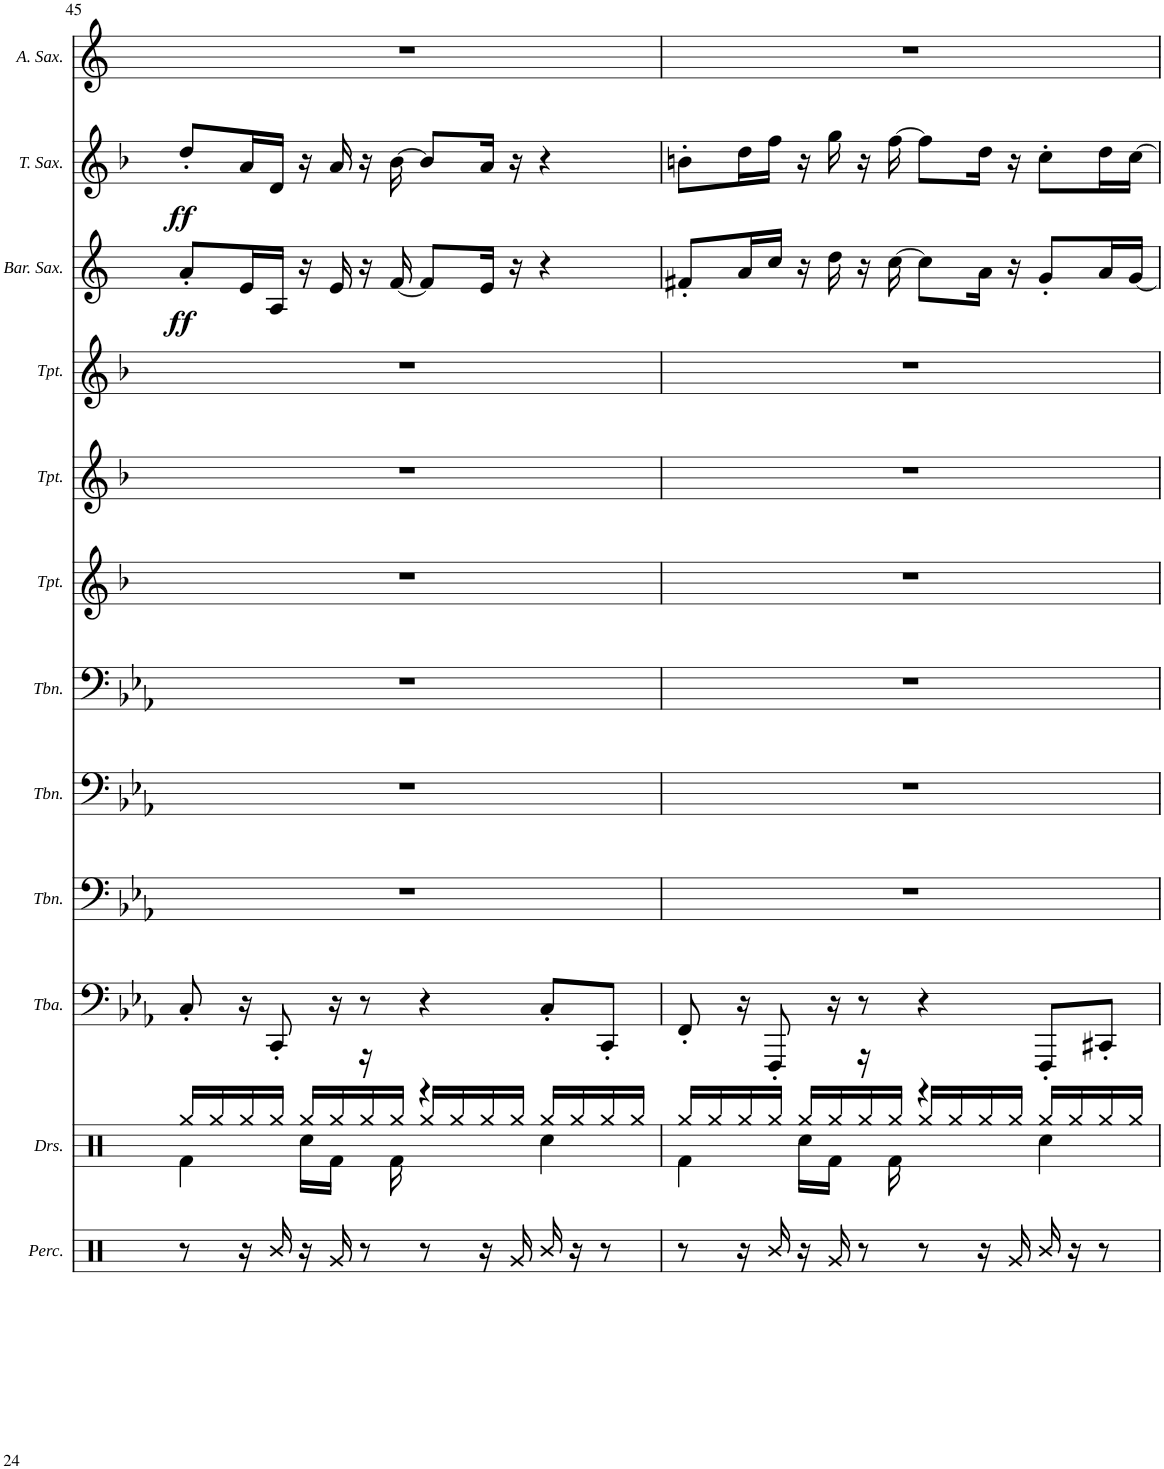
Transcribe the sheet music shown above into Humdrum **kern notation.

**kern	**kern	**kern	**kern	**kern	**kern	**kern	**kern	**kern	**kern	**dynam	**kern	**dynam	**kern
*part12	*part11	*part10	*part9	*part8	*part7	*part6	*part5	*part4	*part3	*part3	*part2	*part2	*part1
*staff12	*staff11	*staff10	*staff9	*staff8	*staff7	*staff6	*staff5	*staff4	*staff3	*staff3	*staff2	*staff2	*staff1
*I"Percussion	*I"Drumset	*I"Tuba	*I"Trombone	*I"Trombone	*I"Trombone	*I"Trumpet	*I"Trumpet	*I"Trumpet	*I"Baritone Saxophone	*	*I"Tenor Saxophone	*	*I"Alto Saxophone
*I'Perc.	*I'Drs.	*I'Tba.	*I'Tbn.	*I'Tbn.	*I'Tbn.	*I'Tpt.	*I'Tpt.	*I'Tpt.	*I'Bar. Sax.	*	*I'T. Sax.	*	*I'A. Sax.
!!LO:PB:g=z
*clefX	*clefX	*clefF4	*clefF4	*clefF4	*clefF4	*clefG2	*clefG2	*clefG2	*clefG2	*	*clefG2	*	*clefG2
*	*	*	*	*	*	*Trd1c2	*Trd1c2	*Trd1c2	*Trd12c21	*	*Trd8c14	*	*Trd5c9
*k[]	*k[]	*k[b-e-a-]	*k[b-e-a-]	*k[b-e-a-]	*k[b-e-a-]	*k[b-]	*k[b-]	*k[b-]	*k[]	*	*k[b-]	*	*k[]
*M4/4	*M4/4	*M4/4	*M4/4	*M4/4	*M4/4	*M4/4	*M4/4	*M4/4	*M4/4	*	*M4/4	*	*M4/4
=45	=45	=45	=45	=45	=45	=45	=45	=45	=45	=45	=45	=45	=45
*	*^	*	*	*	*	*	*	*	*	*	*	*	*
!	!	!	!	!	!	!	!	!	!	!	!LO:DY:b	!	!LO:DY:b	!
8r	4Rf\	16Rgg/LL	8C'/	1r	1r	1r	1r	1r	1r	8a'/L	ff	8dd'/L	ff	1r
.	.	16Rgg/	.	.	.	.	.	.	.	.	.	.	.	.
16r	.	16Rgg/	16r	.	.	.	.	.	.	16e/L	.	16a/L	.	.
16R/	.	16Rgg/JJ	8CC'/	.	.	.	.	.	.	16A/JJ	.	16d/JJ	.	.
16r	16Rcc\LL	16Rgg/LL	.	.	.	.	.	.	.	16r	.	16r	.	.
16Rg/	16Rf\JJ	16Rgg/	16r	.	.	.	.	.	.	16e/	.	16a/	.	.
8r	16r	16Rgg/	8r	.	.	.	.	.	.	16r	.	16r	.	.
.	16Rf\	16Rgg/JJ	.	.	.	.	.	.	.	[16f/	.	[16b-\	.	.
8r	4r	16Rgg/LL	4r	.	.	.	.	.	.	8f/L]	.	8b-/L]	.	.
.	.	16Rgg/	.	.	.	.	.	.	.	.	.	.	.	.
16r	.	16Rgg/	.	.	.	.	.	.	.	16e/Jk	.	16a/Jk	.	.
16Rg/	.	16Rgg/JJ	.	.	.	.	.	.	.	16r	.	16r	.	.
16R/	4Rcc\	16Rgg/LL	8C'/L	.	.	.	.	.	.	4r	.	4r	.	.
16r	.	16Rgg/	.	.	.	.	.	.	.	.	.	.	.	.
8r	.	16Rgg/	8CC'/J	.	.	.	.	.	.	.	.	.	.	.
.	.	16Rgg/JJ	.	.	.	.	.	.	.	.	.	.	.	.
=46	=46	=46	=46	=46	=46	=46	=46	=46	=46	=46	=46	=46	=46	=46
8r	4Rf\	16Rgg/LL	8FF'/	1r	1r	1r	1r	1r	1r	8f#X'/L	.	8bn'\L	.	1r
.	.	16Rgg/	.	.	.	.	.	.	.	.	.	.	.	.
16r	.	16Rgg/	16r	.	.	.	.	.	.	16a/L	.	16dd\L	.	.
16R/	.	16Rgg/JJ	8FFF'/	.	.	.	.	.	.	16cc/JJ	.	16ff\JJ	.	.
16r	16Rcc\LL	16Rgg/LL	.	.	.	.	.	.	.	16r	.	16r	.	.
16Rg/	16Rf\JJ	16Rgg/	16r	.	.	.	.	.	.	16dd\	.	16gg\	.	.
8r	16r	16Rgg/	8r	.	.	.	.	.	.	16r	.	16r	.	.
.	16Rf\	16Rgg/JJ	.	.	.	.	.	.	.	[16cc\	.	[16ff\	.	.
8r	4r	16Rgg/LL	4r	.	.	.	.	.	.	8cc\L]	.	8ff\L]	.	.
.	.	16Rgg/	.	.	.	.	.	.	.	.	.	.	.	.
16r	.	16Rgg/	.	.	.	.	.	.	.	16a\Jk	.	16dd\Jk	.	.
16Rg/	.	16Rgg/JJ	.	.	.	.	.	.	.	16r	.	16r	.	.
16R/	4Rcc\	16Rgg/LL	8FFF'/L	.	.	.	.	.	.	8g'/L	.	8cc'\L	.	.
16r	.	16Rgg/	.	.	.	.	.	.	.	.	.	.	.	.
8r	.	16Rgg/	8CC#X'/J	.	.	.	.	.	.	16a/L	.	16dd\L	.	.
.	.	16Rgg/JJ	.	.	.	.	.	.	.	[16g/JJ	.	[16cc\JJ	.	.
*	*v	*v	*	*	*	*	*	*	*	*	*	*	*	*
=	=	=	=	=	=	=	=	=	=	=	=	=	=
*-	*-	*-	*-	*-	*-	*-	*-	*-	*-	*-	*-	*-	*-
